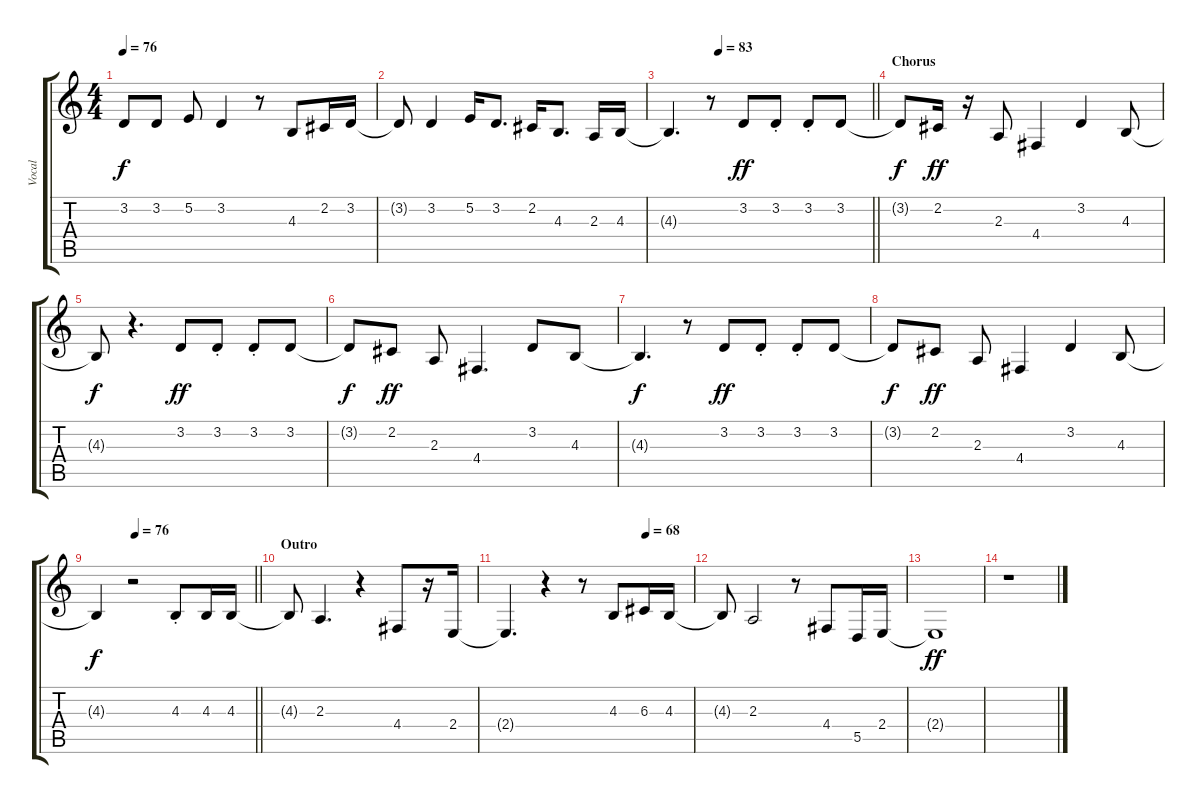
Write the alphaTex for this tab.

\track ("Vocal" "Vocal") {instrument flute}
\staff {score tabs}
\tuning (E4 B3 G3 D3 A2 E2) {hide}
\ts (4 4)
\tempo 76
\clef g2
\ks c
3.2.8{dy f} 3.2.8 5.2.8 3.2.4 r.8 4.3.8 2.2.16 3.2.16 |
3.2{t}.8 3.2.4 5.2.16 3.2.8{d} 2.2.16 4.3.8{d} 2.3.16 4.3.16 |
\tempo (83 0.25)
\barLineRight lightlight
4.3{t}.4{d} r.8 3.2.8{dy ff} 3.2{st}.8 3.2{st}.8 3.2.8 |
\section ("" "Chorus")
3.2{t}.8{dy f} 2.2.16{dy ff} r.16 2.3.8 4.4.4 3.2.4 4.3.8 |
4.3{t}.8{dy f} r.4{d} 3.2.8{dy ff} 3.2{st}.8 3.2{st}.8 3.2.8 |
3.2{t}.8{dy f} 2.2.8{dy ff} 2.3.8 4.4.4{d} 3.2.8 4.3.8 |
4.3{t}.4{d dy f} r.8 3.2.8{dy ff} 3.2{st}.8 3.2{st}.8 3.2.8 |
3.2{t}.8{dy f} 2.2.8{dy ff} 2.3.8 4.4.4 3.2.4 4.3.8 |
\tempo (76 0.25)
\barLineRight lightlight
4.3{t}.4{dy f} r.2 4.3{st}.8 4.3.16 4.3.16 |
\section ("" "Outro")
4.3{t}.8 2.3.4{d} r.4 4.4.8 r.16 2.4.16 |
\tempo (68 0.75)
2.4{t}.4{d} r.4 r.8 4.3.8 6.3.16 4.3.16 |
4.3{t}.8 2.3.2 r.8 4.4.8 5.5.16 2.4.16 |
2.4{t}.1{dy ff} |
r.1
